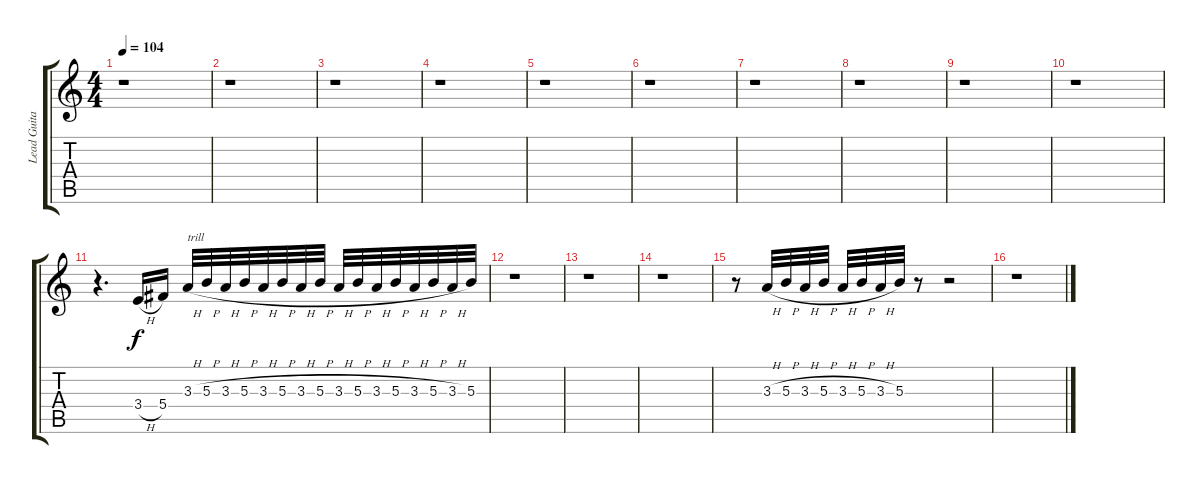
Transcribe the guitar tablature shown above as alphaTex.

\track ("Lead Guitar" "Lead Guita") {instrument overdrivenguitar}
\staff {score tabs}
\tuning (Eb4 Bb3 Gb3 Db3 Ab2 Eb2) {hide}
\ts (4 4)
\tempo 104
\clef g2
\ks c
r.1{dy f} |
r.1 |
r.1 |
r.1 |
r.1 |
r.1 |
r.1 |
r.1 |
r.1 |
r.1 |
r.4{d} 3.4{h}.16 5.4.16 3.3{h}.32{txt "trill"} 5.3{h}.32 3.3{h}.32 5.3{h}.32 3.3{h}.32 5.3{h}.32 3.3{h}.32 5.3{h}.32 3.3{h}.32 5.3{h}.32 3.3{h}.32 5.3{h}.32 3.3{h}.32 5.3{h}.32 3.3{h}.32 5.3.32 |
r.1 |
r.1 |
r.1 |
r.8 3.3{h}.32 5.3{h}.32 3.3{h}.32 5.3{h}.32 3.3{h}.32 5.3{h}.32 3.3{h}.32 5.3.32 r.8 r.2 |
r.1
